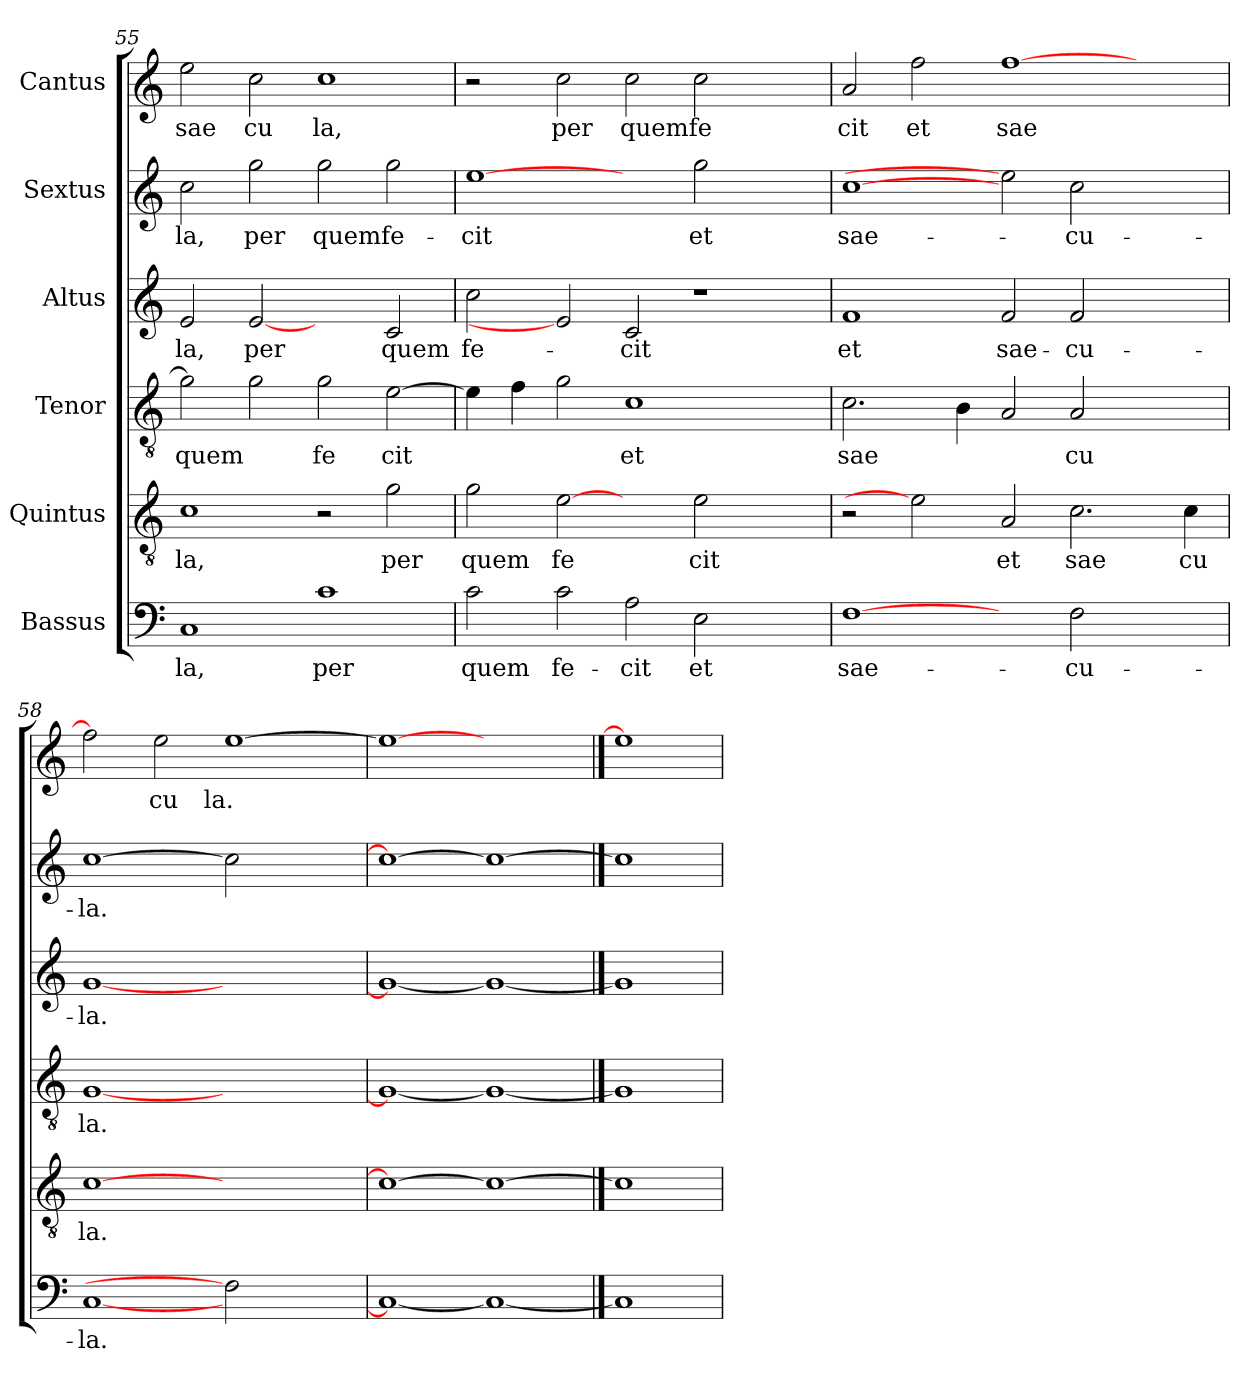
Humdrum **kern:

**kern	**text	**kern	**text	**kern	**text	**kern	**text	**kern	**text	**kern	**text
*part6	*part6	*part5	*part5	*part4	*part4	*part3	*part3	*part2	*part2	*part1	*part1
*staff6	*staff6	*staff5	*staff5	*staff4	*staff4	*staff3	*staff3	*staff2	*staff2	*staff1	*staff1
*I"Bassus	*	*I"Quintus	*	*I"Tenor	*	*I"Altus	*	*I"Sextus	*	*I"Cantus	*
*clefF4	*	*clefGv2	*	*clefGv2	*	*clefG2	*	*clefG2	*	*clefG2	*
*k[]	*	*k[]	*	*k[]	*	*k[]	*	*k[]	*	*k[]	*
=55	=55	=55	=55	=55	=55	=55	=55	=55	=55	=55	=55
!	!LO:LY:b	!	!LO:LY:b	!	!LO:LY:b	!	!LO:LY:b	!	!LO:LY:b	!	!LO:LY:b
1C	-la,	1c	la,	2g\]	quem	2e/	-la,	2cc\	-la,	2ee\	sae
!	!	!	!	!	!	!	!LO:LY:b	!	!LO:LY:b	!	!LO:LY:b
.	.	.	.	2g\	.	[2e	per	2gg\	per	2cc\	cu
!	!LO:LY:b	!	!	!	!LO:LY:b	!	!	!	!LO:LY:b	!	!LO:LY:b
1c	per	2r	.	2g\	fe	2ryy	.	2gg\	quem	1cc	la,
!	!	!	!LO:LY:b	!	!LO:LY:b	!	!LO:LY:b	!	!LO:LY:b	!	!
.	.	2g\	per	[>2e\	cit	2c/	quem	2gg\	fe-	.	.
=56	=56	=56	=56	=56	=56	=56	=56	=56	=56	=56	=56
!	!LO:LY:b	!	!LO:LY:b	!	!	!	!LO:LY:b	!	!LO:LY:b	!	!
2c\	quem	2g\	quem	4e\]	.	2cc\	fe-	[1ee	-cit	2r	.
.	.	.	.	4f\	.	.	.	.	.	.	.
!	!LO:LY:b	!	!LO:LY:b	!	!	!	!	!	!	!	!LO:LY:b
2c\	fe-	[2e	fe	2g\	.	2e]	.	.	.	2cc\	per
!	!LO:LY:b	!	!	!	!LO:LY:b	!	!LO:LY:b	!	!	!	!LO:LY:b
2A\	-cit	2ryy	.	1c	et	2c/	-cit	2ryy	.	2cc\	quem
!	!LO:LY:b	!	!LO:LY:b	!	!	!	!	!	!LO:LY:b	!	!LO:LY:b
2E\	et	2e\	cit	.	.	1r	.	2gg\	et	2cc\	fe
2ryy	.	2ryy	.	2ryy	.	.	.	2ryy	.	2ryy	.
=57	=57	=57	=57	=57	=57	=57	=57	=57	=57	=57	=57
!	!LO:LY:b	!	!	!	!LO:LY:b	!	!LO:LY:b	!	!LO:LY:b	!	!LO:LY:b
[1F	sae-	2r	.	2.c\	sae	1f	et	[1cc	sae-	2a/	cit
!	!	!	!	!	!	!	!	!	!	!	!LO:LY:b
.	.	2e]	.	.	.	.	.	.	.	2ff\	et
.	.	.	.	4B\	.	.	.	.	.	.	.
!	!	!	!LO:LY:b	!	!	!	!LO:LY:b	!	!	!	!LO:LY:b
2ryy	.	2A/	et	2A/	.	2f/	sae-	2ee]	.	[>1ff	sae
!	!LO:LY:b	!	!LO:LY:b	!	!LO:LY:b	!	!LO:LY:b	!	!LO:LY:b	!	!
2F\	-cu-	2.c\	sae	2A/	cu	2f/	-cu-	2cc\	-cu-	.	.
2ryy	.	.	.	2ryy	.	2ryy	.	2ryy	.	2ryy	.
!	!	!	!LO:LY:b	!	!	!	!	!	!	!	!
.	.	4c\	cu	.	.	.	.	.	.	.	.
=58	=58	=58	=58	=58	=58	=58	=58	=58	=58	=58	=58
!	!LO:LY:b	!	!LO:LY:b	!	!LO:LY:b	!	!LO:LY:b	!	!LO:LY:b	!	!
[<1C	-la.	[>1c	la.	[<1G	la.	[<1g	-la.	[>1cc	-la.	2ff\]	.
!	!	!	!	!	!	!	!	!	!	!	!LO:LY:b
.	.	.	.	.	.	.	.	.	.	2ee\	cu
!	!	!	!	!	!	!	!	!	!	!	!LO:LY:b
2F]	.	1ryy	.	1ryy	.	1ryy	.	2cc]	.	[>1ee	la.
2ryy	.	.	.	.	.	.	.	2ryy	.	.	.
=59	=59	=59	=59	=59	=59	=59	=59	=59	=59	=59	=59
1C_	.	1c_	.	1G_	.	1g_	.	1cc_	.	1ee_	.
1C_	.	1c_	.	1G_	.	1g_	.	1cc_	.	1ryy	.
==60	==60	==60	==60	==60	==60	==60	==60	==60	==60	==60	==60
1C]	.	1c]	.	1G]	.	1g]	.	1cc]	.	1ee]	.
=	=	=	=	=	=	=	=	=	=	=	=
*-	*-	*-	*-	*-	*-	*-	*-	*-	*-	*-	*-
